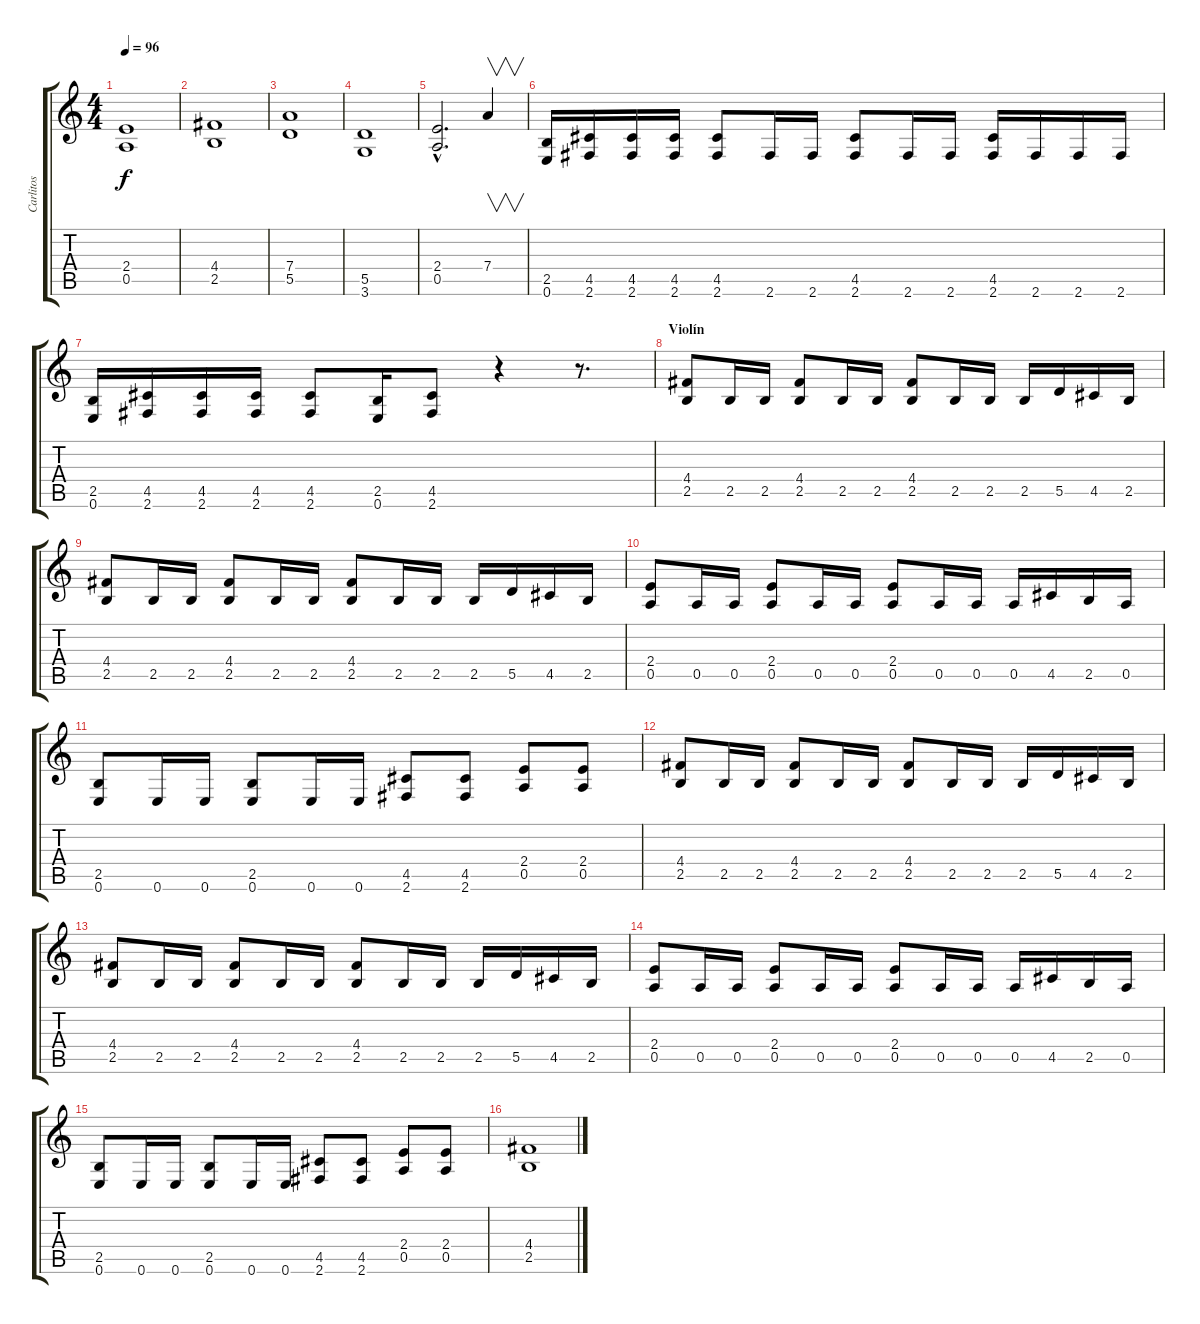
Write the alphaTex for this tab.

\track ("Carlitos" "Carlitos") {instrument distortionguitar}
\staff {score tabs}
\tuning (E4 B3 G3 D3 A2 E2) {hide}
\ts (4 4)
\tempo 96
\clef g2
\ks c
(2.4 0.5).1{dy f} |
(4.4 2.5).1 |
(7.4 5.5).1 |
(5.5 3.6).1 |
(2.4{hac} 0.5{hac}).2{d} 7.4.4{v volume 15 instrument guitarharmonics} |
(2.5 0.6).16{volume 13 instrument distortionguitar} (4.5 2.6).16 (4.5 2.6).16 (4.5 2.6).16 (4.5 2.6).8 2.6.16 2.6.16 (4.5 2.6).8 2.6.16 2.6.16 (4.5 2.6).16 2.6.16 2.6.16 2.6.16 |
(2.5 0.6).16 (4.5 2.6).16 (4.5 2.6).16 (4.5 2.6).16 (4.5 2.6).8 (2.5 0.6).16 (4.5 2.6).8 r.4 r.8{d} |
\section ("" "Violín")
(4.4 2.5).8 2.5.16 2.5.16 (4.4 2.5).8 2.5.16 2.5.16 (4.4 2.5).8 2.5.16 2.5.16 2.5.16 5.5.16 4.5.16 2.5.16 |
(4.4 2.5).8 2.5.16 2.5.16 (4.4 2.5).8 2.5.16 2.5.16 (4.4 2.5).8 2.5.16 2.5.16 2.5.16 5.5.16 4.5.16 2.5.16 |
(2.4 0.5).8 0.5.16 0.5.16 (2.4 0.5).8 0.5.16 0.5.16 (2.4 0.5).8 0.5.16 0.5.16 0.5.16 4.5.16 2.5.16 0.5.16 |
(2.5 0.6).8 0.6.16 0.6.16 (2.5 0.6).8 0.6.16 0.6.16 (4.5 2.6).8 (4.5 2.6).8 (2.4 0.5).8 (2.4 0.5).8 |
(4.4 2.5).8 2.5.16 2.5.16 (4.4 2.5).8 2.5.16 2.5.16 (4.4 2.5).8 2.5.16 2.5.16 2.5.16 5.5.16 4.5.16 2.5.16 |
(4.4 2.5).8 2.5.16 2.5.16 (4.4 2.5).8 2.5.16 2.5.16 (4.4 2.5).8 2.5.16 2.5.16 2.5.16 5.5.16 4.5.16 2.5.16 |
(2.4 0.5).8 0.5.16 0.5.16 (2.4 0.5).8 0.5.16 0.5.16 (2.4 0.5).8 0.5.16 0.5.16 0.5.16 4.5.16 2.5.16 0.5.16 |
(2.5 0.6).8 0.6.16 0.6.16 (2.5 0.6).8 0.6.16 0.6.16 (4.5 2.6).8 (4.5 2.6).8 (2.4 0.5).8 (2.4 0.5).8 |
(4.4 2.5).1
